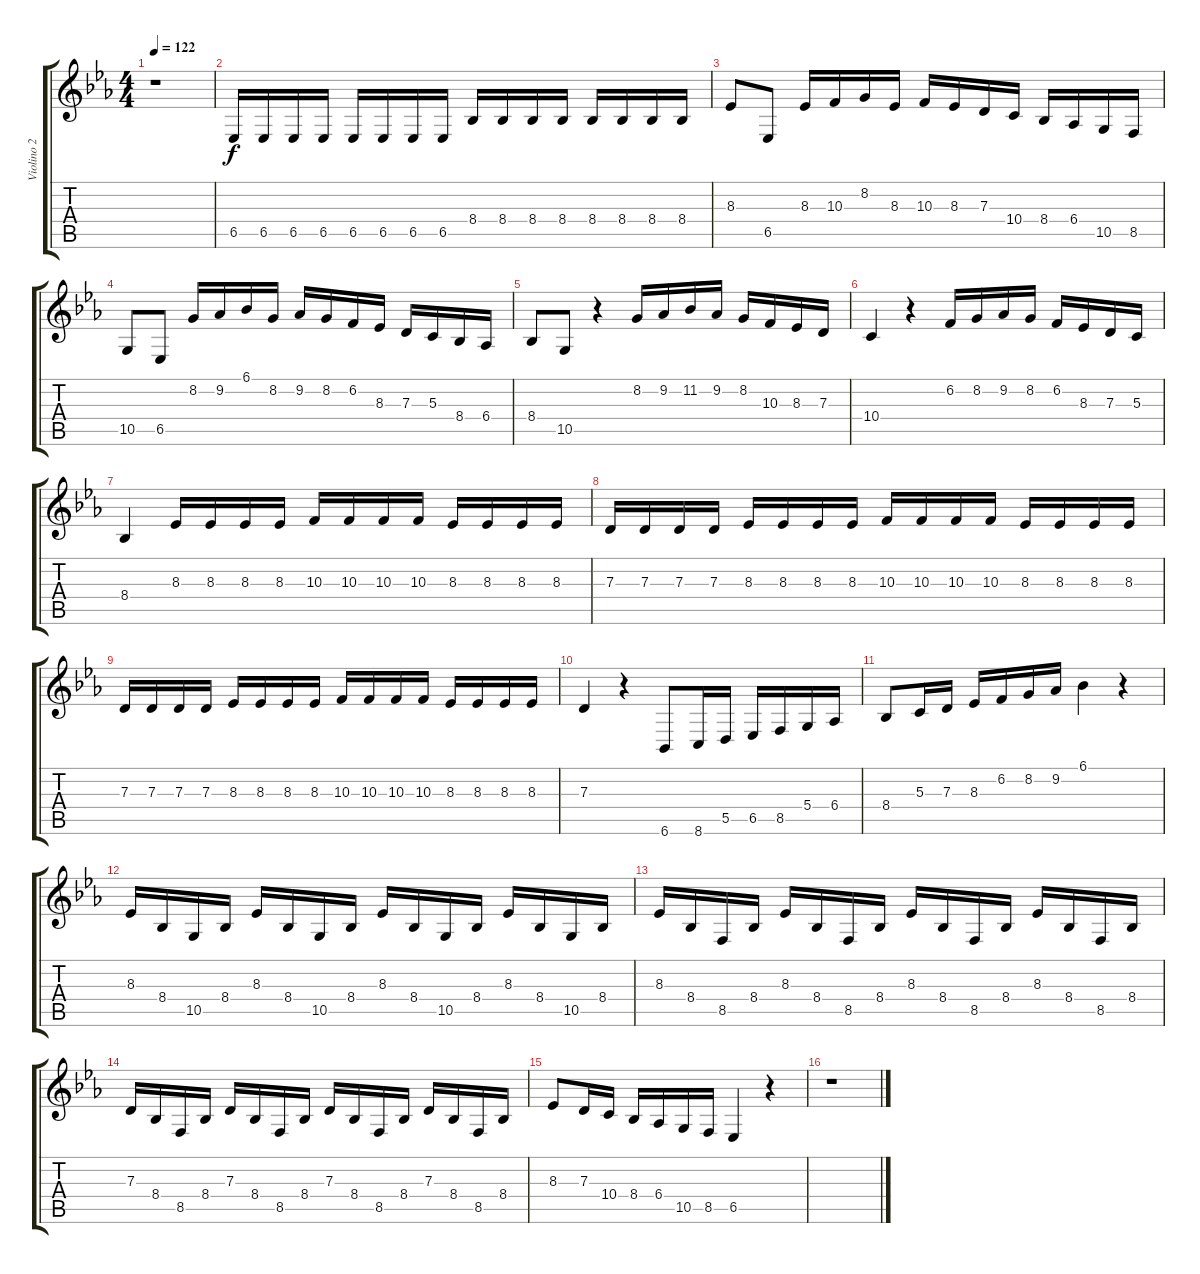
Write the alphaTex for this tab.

\track ("Violino 2" "Violino 2") {instrument violin}
\staff {score tabs}
\tuning (E4 B3 G3 D3 A2 E2) {hide}
\ts (4 4)
\tempo 122
\clef g2
\ks eb
r.1{dy f instrument violin} |
6.5.16 6.5.16 6.5.16 6.5.16 6.5.16 6.5.16 6.5.16 6.5.16 8.4.16 8.4.16 8.4.16 8.4.16 8.4.16 8.4.16 8.4.16 8.4.16 |
8.3.8 6.5.8 8.3.16 10.3.16 8.2.16 8.3.16 10.3.16 8.3.16 7.3.16 10.4.16 8.4.16 6.4.16 10.5.16 8.5.16 |
10.5.8 6.5.8 8.2.16 9.2.16 6.1.16 8.2.16 9.2.16 8.2.16 6.2.16 8.3.16 7.3.16 5.3.16 8.4.16 6.4.16 |
8.4.8 10.5.8 r.4 8.2.16 9.2.16 11.2.16 9.2.16 8.2.16 10.3.16 8.3.16 7.3.16 |
10.4.4 r.4 6.2.16 8.2.16 9.2.16 8.2.16 6.2.16 8.3.16 7.3.16 5.3.16 |
8.4.4 8.3.16 8.3.16 8.3.16 8.3.16 10.3.16 10.3.16 10.3.16 10.3.16 8.3.16 8.3.16 8.3.16 8.3.16 |
7.3.16 7.3.16 7.3.16 7.3.16 8.3.16 8.3.16 8.3.16 8.3.16 10.3.16 10.3.16 10.3.16 10.3.16 8.3.16 8.3.16 8.3.16 8.3.16 |
7.3.16 7.3.16 7.3.16 7.3.16 8.3.16 8.3.16 8.3.16 8.3.16 10.3.16 10.3.16 10.3.16 10.3.16 8.3.16 8.3.16 8.3.16 8.3.16 |
7.3.4 r.4 6.6.8 8.6.16 5.5.16 6.5.16 8.5.16 5.4.16 6.4.16 |
8.4.8 5.3.16 7.3.16 8.3.16 6.2.16 8.2.16 9.2.16 6.1.4 r.4 |
8.3.16 8.4.16 10.5.16 8.4.16 8.3.16 8.4.16 10.5.16 8.4.16 8.3.16 8.4.16 10.5.16 8.4.16 8.3.16 8.4.16 10.5.16 8.4.16 |
8.3.16 8.4.16 8.5.16 8.4.16 8.3.16 8.4.16 8.5.16 8.4.16 8.3.16 8.4.16 8.5.16 8.4.16 8.3.16 8.4.16 8.5.16 8.4.16 |
7.3.16 8.4.16 8.5.16 8.4.16 7.3.16 8.4.16 8.5.16 8.4.16 7.3.16 8.4.16 8.5.16 8.4.16 7.3.16 8.4.16 8.5.16 8.4.16 |
8.3.8 7.3.16 10.4.16 8.4.16 6.4.16 10.5.16 8.5.16 6.5.4 r.4 |
r.1
